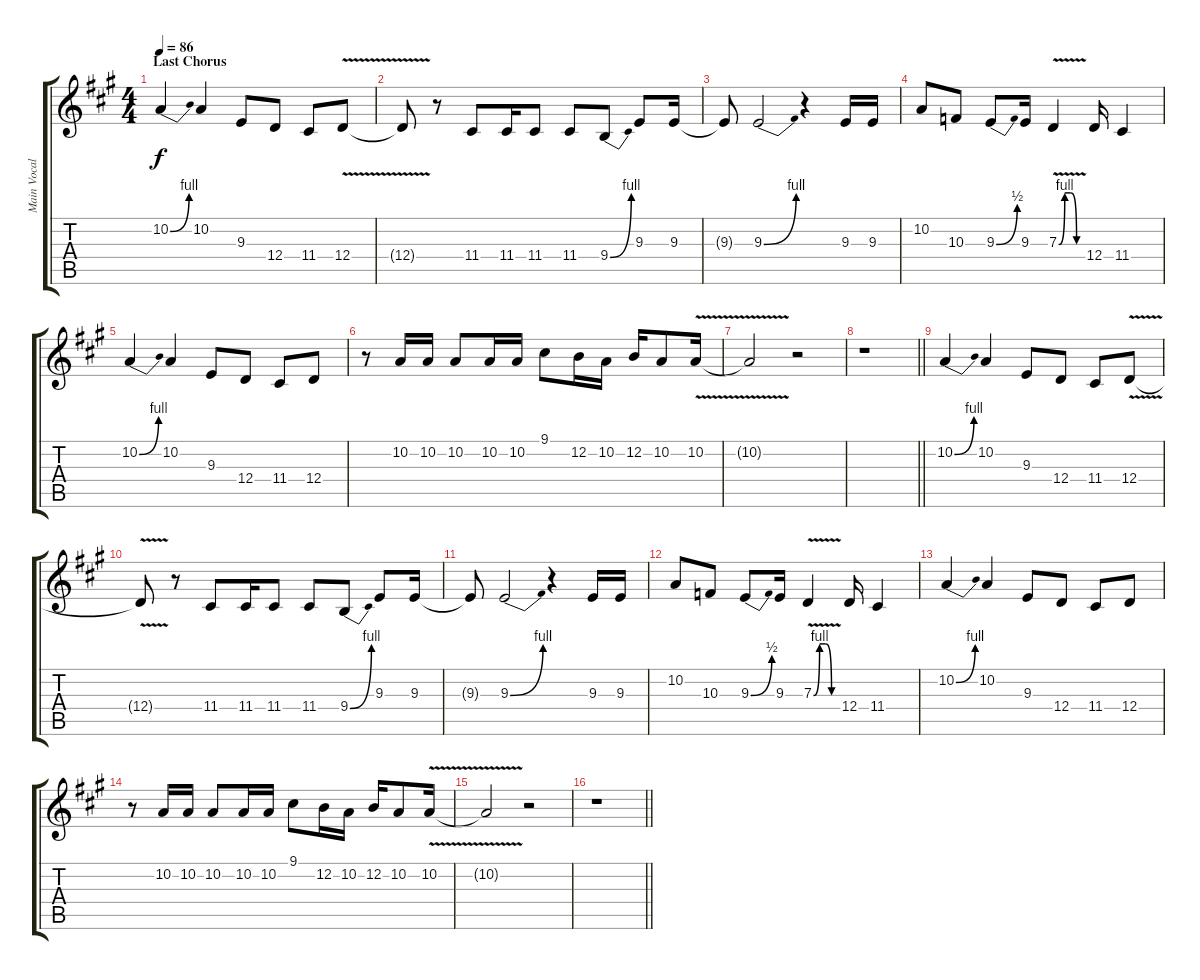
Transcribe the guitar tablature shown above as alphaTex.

\track ("Main Vocals" "Main Vocal") {instrument clarinet}
\staff {score tabs}
\tuning (E4 B3 G3 D3 A2 E2) {hide}
\ts (4 4)
\section ("" "Last Chorus")
\tempo 86
\clef g2
\ks a
10.2{be (bend 0 0 60 4)}.4{dy f} 10.2.4 9.3.8 12.4.8 11.4.8 12.4{v}.8 |
12.4{t}.8 r.8 11.4.8 11.4.16 11.4.8 11.4.8 9.4{be (bend 0 0 60 4)}.8 9.3.8 9.3.16 |
9.3{t}.8 9.3{be (bend 0 0 60 4)}.2 r.4 9.3.16 9.3.16 |
10.2.8 10.3.8 9.3{be (bend 0 0 60 2)}.8 9.3.16 7.3{be (custom 0 0 15 4 30 4 45 0 60 0) v}.4 12.4.16 11.4.4 |
10.2{be (bend 0 0 60 4)}.4 10.2.4 9.3.8 12.4.8 11.4.8 12.4.8 |
r.8 10.2.16 10.2.16 10.2.8 10.2.16 10.2.16 9.1.8 12.2.16 10.2.16 12.2.16 10.2.8 10.2{v}.16 |
10.2{t}.2 r.2 |
\barLineRight lightlight
r.1 |
10.2{be (bend 0 0 60 4)}.4 10.2.4 9.3.8 12.4.8 11.4.8 12.4{v}.8 |
12.4{t}.8 r.8 11.4.8 11.4.16 11.4.8 11.4.8 9.4{be (bend 0 0 60 4)}.8 9.3.8 9.3.16 |
9.3{t}.8 9.3{be (bend 0 0 60 4)}.2 r.4 9.3.16 9.3.16 |
10.2.8 10.3.8 9.3{be (bend 0 0 60 2)}.8 9.3.16 7.3{be (custom 0 0 15 4 30 4 45 0 60 0) v}.4 12.4.16 11.4.4 |
10.2{be (bend 0 0 60 4)}.4 10.2.4 9.3.8 12.4.8 11.4.8 12.4.8 |
r.8 10.2.16 10.2.16 10.2.8 10.2.16 10.2.16 9.1.8 12.2.16 10.2.16 12.2.16 10.2.8 10.2{v}.16 |
10.2{t}.2 r.2 |
\barLineRight lightlight
r.1
